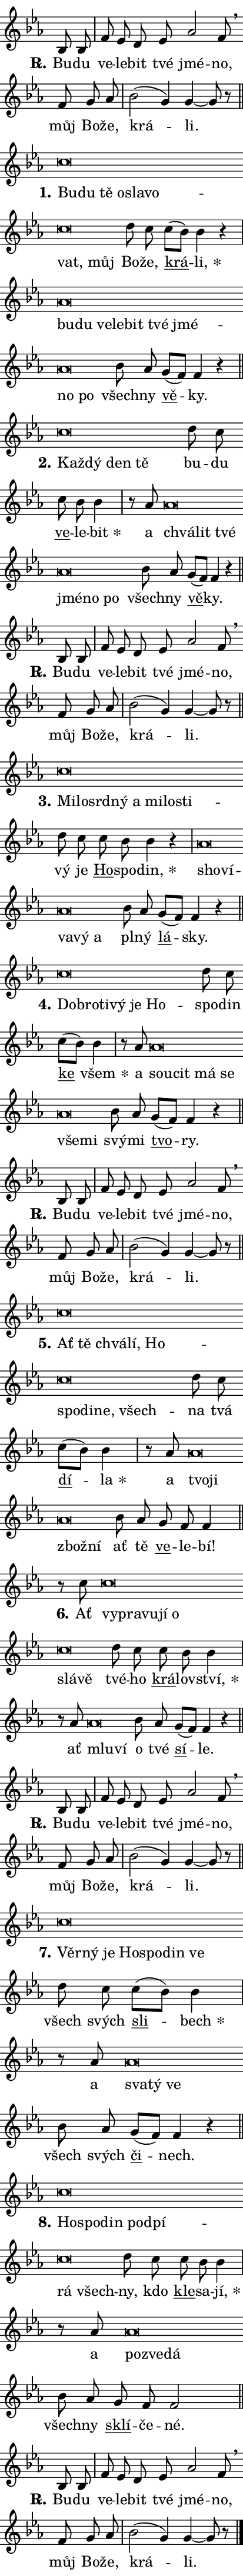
\version "2.22.1"
\header { tagline = "" }
\paper {
  indent = 0\cm
  top-margin = 0\cm
  right-margin = 0\cm
  bottom-margin = 0\cm
  left-margin = 0\cm
  paper-width = 7\cm
  page-breaking = #ly:one-page-breaking
  system-system-spacing.basic-distance = #11
  score-system-spacing.basic-distance = #11.3
  ragged-last = ##f
}


%% Author: Thomas Morley
%% https://lists.gnu.org/archive/html/lilypond-user/2020-05/msg00002.html
#(define (line-position grob)
"Returns position of @var[grob} in current system:
   @code{'start}, if at first time-step
   @code{'end}, if at last time-step
   @code{'middle} otherwise
"
  (let* ((col (ly:item-get-column grob))
         (ln (ly:grob-object col 'left-neighbor))
         (rn (ly:grob-object col 'right-neighbor))
         (col-to-check-left (if (ly:grob? ln) ln col))
         (col-to-check-right (if (ly:grob? rn) rn col))
         (break-dir-left
           (and
             (ly:grob-property col-to-check-left 'non-musical #f)
             (ly:item-break-dir col-to-check-left)))
         (break-dir-right
           (and
             (ly:grob-property col-to-check-right 'non-musical #f)
             (ly:item-break-dir col-to-check-right))))
        (cond ((eqv? 1 break-dir-left) 'start)
              ((eqv? -1 break-dir-right) 'end)
              (else 'middle))))

#(define (tranparent-at-line-position vctor)
  (lambda (grob)
  "Relying on @code{line-position} select the relevant enry from @var{vctor}.
Used to determine transparency,"
    (case (line-position grob)
      ((end) (not (vector-ref vctor 0)))
      ((middle) (not (vector-ref vctor 1)))
      ((start) (not (vector-ref vctor 2))))))

noteHeadBreakVisibility =
#(define-music-function (break-visibility)(vector?)
"Makes @code{NoteHead}s transparent relying on @var{break-visibility}"
#{
  \override NoteHead.transparent =
    #(tranparent-at-line-position break-visibility)
#})

#(define delete-ledgers-for-transparent-note-heads
  (lambda (grob)
    "Reads whether a @code{NoteHead} is transparent.
If so this @code{NoteHead} is removed from @code{'note-heads} from
@var{grob}, which is supposed to be @code{LedgerLineSpanner}.
As a result ledgers are not printed for this @code{NoteHead}"
    (let* ((nhds-array (ly:grob-object grob 'note-heads))
           (nhds-list
             (if (ly:grob-array? nhds-array)
                 (ly:grob-array->list nhds-array)
                 '()))
           ;; Relies on the transparent-property being done before
           ;; Staff.LedgerLineSpanner.after-line-breaking is executed.
           ;; This is fragile ...
           (to-keep
             (remove
               (lambda (nhd)
                 (ly:grob-property nhd 'transparent #f))
               nhds-list)))
      ;; TODO find a better method to iterate over grob-arrays, similiar
      ;; to filter/remove etc for lists
      ;; For now rebuilt from scratch
      (set! (ly:grob-object grob 'note-heads)  '())
      (for-each
        (lambda (nhd)
          (ly:pointer-group-interface::add-grob grob 'note-heads nhd))
        to-keep))))

hideNotes = {
  \noteHeadBreakVisibility #begin-of-line-visible
}
unHideNotes = {
  \noteHeadBreakVisibility #all-visible
}

% work-around for resetting accidentals
% https://lilypond.org/doc/v2.23/Documentation/notation/displaying-rhythms#unmetered-music
cadenzaMeasure = {
  \cadenzaOff
  \partial 1024 s1024
  \cadenzaOn
}

#(define-markup-command (accent layout props text) (markup?)
  "Underline accented syllable"
  (interpret-markup layout props
    #{\markup \override #'(offset . 4.3) \underline { #text }#}))

responsum = \markup \concat {
  "R" \hspace #-1.05 \path #0.1 #'((moveto 0 0.07) (lineto 0.9 0.8)) \hspace #0.05 "."
}

\layout {
    \context {
        \Staff
        \remove "Time_signature_engraver"
        \override LedgerLineSpanner.after-line-breaking = #delete-ledgers-for-transparent-note-heads
    }
    \context {
        \Voice {
            \override NoteHead.output-attributes = #'((class . "notehead"))
            \override Hairpin.height = #0.55
        }
    }
    \context {
        \Lyrics {
            \override StanzaNumber.output-attributes = #'((class . "stanzanumber"))
            \override LyricSpace.minimum-distance = #0.9
            \override LyricText.font-name = #"TeX Gyre Schola"
            \override LyricText.font-size = 1
            \override StanzaNumber.font-name = #"TeX Gyre Schola Bold"
            \override StanzaNumber.font-size = 1
        }
    }
}

% magnetic-lyrics.ily
%
%   written by
%     Jean Abou Samra <jean@abou-samra.fr>
%     Werner Lemberg <wl@gnu.org>
%
%   adapted by
%     Jiri Hon <jiri.hon@gmail.com>
%
% Version 2022-Apr-15

% https://www.mail-archive.com/lilypond-user@gnu.org/msg149350.html

#(define (Left_hyphen_pointer_engraver context)
   "Collect syllable-hyphen-syllable occurrences in lyrics and store
them in properties.  This engraver only looks to the left.  For
example, if the lyrics input is @code{foo -- bar}, it does the
following.

@itemize @bullet
@item
Set the @code{text} property of the @code{LyricHyphen} grob between
@q{foo} and @q{bar} to @code{foo}.

@item
Set the @code{left-hyphen} property of the @code{LyricText} grob with
text @q{foo} to the @code{LyricHyphen} grob between @q{foo} and
@q{bar}.
@end itemize

Use this auxiliary engraver in combination with the
@code{lyric-@/text::@/apply-@/magnetic-@/offset!} hook."
   (let ((hyphen #f)
         (text #f))
     (make-engraver
      (acknowledgers
       ((lyric-syllable-interface engraver grob source-engraver)
        (set! text grob)))
      (end-acknowledgers
       ((lyric-hyphen-interface engraver grob source-engraver)
        ;(when (not (grob::has-interface grob 'lyric-space-interface))
          (set! hyphen grob)));)
      ((stop-translation-timestep engraver)
       (when (and text hyphen)
         (ly:grob-set-object! text 'left-hyphen hyphen))
       (set! text #f)
       (set! hyphen #f)))))

#(define (lyric-text::apply-magnetic-offset! grob)
   "If the space between two syllables is less than the value in
property @code{LyricText@/.details@/.squash-threshold}, move the right
syllable to the left so that it gets concatenated with the left
syllable.

Use this function as a hook for
@code{LyricText@/.after-@/line-@/breaking} if the
@code{Left_@/hyphen_@/pointer_@/engraver} is active."
   (let ((hyphen (ly:grob-object grob 'left-hyphen #f)))
     (when hyphen
       (let ((left-text (ly:spanner-bound hyphen LEFT)))
         (when (grob::has-interface left-text 'lyric-syllable-interface)
           (let* ((common (ly:grob-common-refpoint grob left-text X))
                  (this-x-ext (ly:grob-extent grob common X))
                  (left-x-ext
                   (begin
                     ;; Trigger magnetism for left-text.
                     (ly:grob-property left-text 'after-line-breaking)
                     (ly:grob-extent left-text common X)))
                  ;; `delta` is the gap width between two syllables.
                  (delta (- (interval-start this-x-ext)
                            (interval-end left-x-ext)))
                  (details (ly:grob-property grob 'details))
                  (threshold (assoc-get 'squash-threshold details 0.2)))
             (when (< delta threshold)
               (let* (;; We have to manipulate the input text so that
                      ;; ligatures crossing syllable boundaries are not
                      ;; disabled.  For languages based on the Latin
                      ;; script this is essentially a beautification.
                      ;; However, for non-Western scripts it can be a
                      ;; necessity.
                      (lt (ly:grob-property left-text 'text))
                      (rt (ly:grob-property grob 'text))
                      (is-space (grob::has-interface hyphen 'lyric-space-interface))
                      (space (if is-space " " ""))
                      (space-markup (grob-interpret-markup grob " "))
                      (space-size (interval-length (ly:stencil-extent space-markup X)))
                      (extra-delta (if is-space space-size 0))
                      ;; Append new syllable.
                      (ltrt-space (if (and (string? lt) (string? rt))
                                (string-append lt space rt)
                                (make-concat-markup (list lt space rt))))
                      ;; Right-align `ltrt` to the right side.
                      (ltrt-space-markup (grob-interpret-markup
                               grob
                               (make-translate-markup
                                (cons (interval-length this-x-ext) 0)
                                (make-right-align-markup ltrt-space)))))
                 (begin
                   ;; Don't print `left-text`.
                   (ly:grob-set-property! left-text 'stencil #f)
                   ;; Set text and stencil (which holds all collected
                   ;; syllables so far) and shift it to the left.
                   (ly:grob-set-property! grob 'text ltrt-space)
                   (ly:grob-set-property! grob 'stencil ltrt-space-markup)
                   (ly:grob-translate-axis! grob (- (- delta extra-delta)) X))))))))))


#(define (lyric-hyphen::displace-bounds-first grob)
   ;; Make very sure this callback isn't triggered too early.
   (let ((left (ly:spanner-bound grob LEFT))
         (right (ly:spanner-bound grob RIGHT)))
     (ly:grob-property left 'after-line-breaking)
     (ly:grob-property right 'after-line-breaking)
     (ly:lyric-hyphen::print grob)))

squashThreshold = #0.4

\layout {
  \context {
    \Lyrics
    \consists #Left_hyphen_pointer_engraver
    \override LyricText.after-line-breaking =
      #lyric-text::apply-magnetic-offset!
    \override LyricHyphen.stencil = #lyric-hyphen::displace-bounds-first
    \override LyricText.details.squash-threshold = \squashThreshold
    \override LyricHyphen.minimum-distance = 0
    \override LyricHyphen.minimum-length = \squashThreshold
  }
}

squash = \override LyricText.details.squash-threshold = 9999
unSquash = \override LyricText.details.squash-threshold = \squashThreshold

left = \override LyricText.self-alignment-X = #LEFT
unLeft = \revert LyricText.self-alignment-X

starOffset = #(lambda (grob) 
                (let ((x_offset (ly:self-alignment-interface::aligned-on-x-parent grob)))
                  (if (= x_offset 0) 0 (+ x_offset 1.2))))

star = #(define-music-function (syllable)(string?)
"Append star separator at the end of a syllable"
#{
  \once \override LyricText.X-offset = #starOffset
  \lyricmode { \markup {
    #syllable
    \override #'((font-name . "TeX Gyre Schola Bold")) \hspace #0.2 \lower #0.65 \larger "*"
  } }
#})

starAccent = #(define-music-function (syllable)(string?)
"Append star separator at the end of a syllable and make accent"
#{
  \once \override LyricText.X-offset = #starOffset
  \lyricmode { \markup {
    \accent #syllable
    \override #'((font-name . "TeX Gyre Schola Bold")) \hspace #0.2 \lower #0.65 \larger "*"
  } }
#})

breath = #(define-music-function (syllable)(string?)
"Append breathing indicator at the end of a syllable"
#{
  \lyricmode { \markup { #syllable "+" } }
#})

optionalBreath = #(define-music-function (syllable)(string?)
"Append optional breathing indicator at the end of a syllable"
#{
  \lyricmode { \markup { #syllable "(+)" } }
#})


\score {
    <<
        \new Voice = "melody" { \cadenzaOn \key es \major \relative { bes8 bes \cadenzaMeasure \bar "|" f' es d es as2 f8 \breathe \bar "" f g as \cadenzaMeasure \bar "|" bes2( g4) g~ g8 r \cadenzaMeasure \bar "||" \break } }
        \new Lyrics \lyricsto "melody" { \lyricmode { \set stanza = \responsum
Bu -- du ve -- le -- bit tvé jmé -- no, můj Bo -- že, krá -- li. } }
    >>
    \layout {}
}

\score {
    <<
        \new Voice = "melody" { \cadenzaOn \key es \major \relative { c''\breve*1/16 \hideNotes \breve*1/16 \bar "" \breve*1/16 \bar "" \breve*1/16 \bar "" \breve*1/16 \bar "" \breve*1/16 \bar "" \breve*1/16 \breve*1/16 \bar "" \unHideNotes d8 c \bar "" c[( bes)] bes4 r \cadenzaMeasure \bar "|" as\breve*1/16 \hideNotes \breve*1/16 \bar "" \breve*1/16 \bar "" \breve*1/16 \bar "" \breve*1/16 \bar "" \breve*1/16 \bar "" \breve*1/16 \bar "" \breve*1/16 \breve*1/16 \bar "" \unHideNotes bes8 as \bar "" g[( f)] f4 r \cadenzaMeasure \bar "||" \break } }
        \new Lyrics \lyricsto "melody" { \lyricmode { \set stanza = "1."
\left Bu -- \squash du tě o -- sla -- vo -- vat, můj \unLeft \unSquash Bo -- že, \markup \accent krá -- \star li, \left bu -- \squash du ve -- le -- bit tvé jmé -- no po \unLeft \unSquash všech -- ny \markup \accent vě -- ky. } }
    >>
    \layout {}
}

\score {
    <<
        \new Voice = "melody" { \cadenzaOn \key es \major \relative { c''\breve*1/16 \hideNotes \breve*1/16 \bar "" \breve*1/16 \breve*1/16 \bar "" \unHideNotes d8 c \bar "" c bes bes4 \cadenzaMeasure \bar "|" r8 as8 as\breve*1/16 \hideNotes \breve*1/16 \bar "" \breve*1/16 \bar "" \breve*1/16 \bar "" \breve*1/16 \breve*1/16 \bar "" \unHideNotes bes8 as \bar "" g[( f)] f4 r \cadenzaMeasure \bar "||" \break } }
        \new Lyrics \lyricsto "melody" { \lyricmode { \set stanza = "2."
\left Kaž -- \squash dý den tě \unLeft \unSquash bu -- du \markup \accent ve -- le -- \star bit a \left chvá -- \squash lit tvé jmé -- no po \unLeft \unSquash všech -- ny \markup \accent vě -- ky. } }
    >>
    \layout {}
}

\score {
    <<
        \new Voice = "melody" { \cadenzaOn \key es \major \relative { bes8 bes \cadenzaMeasure \bar "|" f' es d es as2 f8 \breathe \bar "" f g as \cadenzaMeasure \bar "|" bes2( g4) g~ g8 r \cadenzaMeasure \bar "||" \break } }
        \new Lyrics \lyricsto "melody" { \lyricmode { \set stanza = \responsum
Bu -- du ve -- le -- bit tvé jmé -- no, můj Bo -- že, krá -- li. } }
    >>
    \layout {}
}

\score {
    <<
        \new Voice = "melody" { \cadenzaOn \key es \major \relative { c''\breve*1/16 \hideNotes \breve*1/16 \bar "" \breve*1/16 \bar "" \breve*1/16 \bar "" \breve*1/16 \bar "" \breve*1/16 \bar "" \breve*1/16 \breve*1/16 \bar "" \unHideNotes d8 c \bar "" c bes bes4 r \cadenzaMeasure \bar "|" as\breve*1/16 \hideNotes \breve*1/16 \bar "" \breve*1/16 \bar "" \breve*1/16 \breve*1/16 \bar "" \unHideNotes bes8 as \bar "" g[( f)] f4 r \cadenzaMeasure \bar "||" \break } }
        \new Lyrics \lyricsto "melody" { \lyricmode { \set stanza = "3."
\left Mi -- \squash lo -- srd -- ný a mi -- lo -- sti -- \unLeft \unSquash vý je \markup \accent Ho -- spo -- \star din, \left sho -- \squash ví -- va -- vý a \unLeft \unSquash pl -- ný \markup \accent lá -- sky. } }
    >>
    \layout {}
}

\score {
    <<
        \new Voice = "melody" { \cadenzaOn \key es \major \relative { c''\breve*1/16 \hideNotes \breve*1/16 \bar "" \breve*1/16 \bar "" \breve*1/16 \bar "" \breve*1/16 \breve*1/16 \bar "" \unHideNotes d8 c \bar "" c[( bes)] bes4 \cadenzaMeasure \bar "|" r8 as8 as\breve*1/16 \hideNotes \breve*1/16 \bar "" \breve*1/16 \bar "" \breve*1/16 \bar "" \breve*1/16 \breve*1/16 \bar "" \unHideNotes bes8 as \bar "" g[( f)] f4 r \cadenzaMeasure \bar "||" \break } }
        \new Lyrics \lyricsto "melody" { \lyricmode { \set stanza = "4."
\left Dob -- \squash ro -- ti -- vý je Ho -- \unLeft \unSquash spo -- din \markup \accent ke \star všem a \left sou -- \squash cit má se vše -- mi \unLeft \unSquash svý -- mi \markup \accent tvo -- ry. } }
    >>
    \layout {}
}

\score {
    <<
        \new Voice = "melody" { \cadenzaOn \key es \major \relative { bes8 bes \cadenzaMeasure \bar "|" f' es d es as2 f8 \breathe \bar "" f g as \cadenzaMeasure \bar "|" bes2( g4) g~ g8 r \cadenzaMeasure \bar "||" \break } }
        \new Lyrics \lyricsto "melody" { \lyricmode { \set stanza = \responsum
Bu -- du ve -- le -- bit tvé jmé -- no, můj Bo -- že, krá -- li. } }
    >>
    \layout {}
}

\score {
    <<
        \new Voice = "melody" { \cadenzaOn \key es \major \relative { c''\breve*1/16 \hideNotes \breve*1/16 \bar "" \breve*1/16 \bar "" \breve*1/16 \bar "" \breve*1/16 \bar "" \breve*1/16 \bar "" \breve*1/16 \bar "" \breve*1/16 \breve*1/16 \bar "" \unHideNotes d8 c \bar "" c[( bes)] bes4 \cadenzaMeasure \bar "|" r8 as8 as\breve*1/16 \hideNotes \breve*1/16 \bar "" \breve*1/16 \breve*1/16 \bar "" \unHideNotes bes8 as \bar "" g f f4 \cadenzaMeasure \bar "||" \break } }
        \new Lyrics \lyricsto "melody" { \lyricmode { \set stanza = "5."
\left Ať \squash tě chvá -- lí, Ho -- spo -- di -- ne, všech -- \unLeft \unSquash na tvá \markup \accent dí -- \star la a \left tvo -- \squash ji zbož -- ní \unLeft \unSquash ať tě \markup \accent ve -- le -- bí! } }
    >>
    \layout {}
}

\score {
    <<
        \new Voice = "melody" { \cadenzaOn \key es \major \relative { r8 c''8 c\breve*1/16 \hideNotes \breve*1/16 \bar "" \breve*1/16 \bar "" \breve*1/16 \bar "" \breve*1/16 \bar "" \breve*1/16 \breve*1/16 \bar "" \unHideNotes d8 c \bar "" c bes bes4 \cadenzaMeasure \bar "|" r8 as8 as\breve*1/16 \hideNotes \breve*1/16 \bar "" \unHideNotes bes8 as \bar "" g[( f)] f4 r \cadenzaMeasure \bar "||" \break } }
        \new Lyrics \lyricsto "melody" { \lyricmode { \set stanza = "6."
Ať \left vy -- \squash pra -- vu -- jí o slá -- vě \unLeft \unSquash tvé -- ho \markup \accent krá -- lov -- \star ství, ať \left mlu -- \squash ví \unLeft \unSquash o tvé \markup \accent sí -- le. } }
    >>
    \layout {}
}

\score {
    <<
        \new Voice = "melody" { \cadenzaOn \key es \major \relative { bes8 bes \cadenzaMeasure \bar "|" f' es d es as2 f8 \breathe \bar "" f g as \cadenzaMeasure \bar "|" bes2( g4) g~ g8 r \cadenzaMeasure \bar "||" \break } }
        \new Lyrics \lyricsto "melody" { \lyricmode { \set stanza = \responsum
Bu -- du ve -- le -- bit tvé jmé -- no, můj Bo -- že, krá -- li. } }
    >>
    \layout {}
}

\score {
    <<
        \new Voice = "melody" { \cadenzaOn \key es \major \relative { c''\breve*1/16 \hideNotes \breve*1/16 \bar "" \breve*1/16 \bar "" \breve*1/16 \bar "" \breve*1/16 \bar "" \breve*1/16 \breve*1/16 \bar "" \unHideNotes d8 c \bar "" c[( bes)] bes4 \cadenzaMeasure \bar "|" r8 as8 as\breve*1/16 \hideNotes \breve*1/16 \breve*1/16 \bar "" \unHideNotes bes8 as \bar "" g[( f)] f4 r \cadenzaMeasure \bar "||" \break } }
        \new Lyrics \lyricsto "melody" { \lyricmode { \set stanza = "7."
\left Věr -- \squash ný je Ho -- spo -- din ve \unLeft \unSquash všech svých \markup \accent sli -- \star bech a \left sva -- \squash tý ve \unLeft \unSquash všech svých \markup \accent či -- nech. } }
    >>
    \layout {}
}

\score {
    <<
        \new Voice = "melody" { \cadenzaOn \key es \major \relative { c''\breve*1/16 \hideNotes \breve*1/16 \bar "" \breve*1/16 \bar "" \breve*1/16 \bar "" \breve*1/16 \bar "" \breve*1/16 \breve*1/16 \bar "" \unHideNotes d8 c \bar "" c bes bes4 \cadenzaMeasure \bar "|" r8 as8 as\breve*1/16 \hideNotes \breve*1/16 \breve*1/16 \bar "" \unHideNotes bes8 as \bar "" g f f2 \cadenzaMeasure \bar "||" \break } }
        \new Lyrics \lyricsto "melody" { \lyricmode { \set stanza = "8."
\left Ho -- \squash spo -- din pod -- pí -- rá všech -- \unLeft \unSquash ny, kdo \markup \accent kle -- sa -- \star jí, a \left po -- \squash zve -- dá \unLeft \unSquash všech -- ny \markup \accent sklí -- če -- né. } }
    >>
    \layout {}
}

\score {
    <<
        \new Voice = "melody" { \cadenzaOn \key es \major \relative { bes8 bes \cadenzaMeasure \bar "|" f' es d es as2 f8 \breathe \bar "" f g as \cadenzaMeasure \bar "|" bes2( g4) g~ g8 r \cadenzaMeasure \bar "||" \break } \bar "|." }
        \new Lyrics \lyricsto "melody" { \lyricmode { \set stanza = \responsum
Bu -- du ve -- le -- bit tvé jmé -- no, můj Bo -- že, krá -- li. } }
    >>
    \layout {}
}
